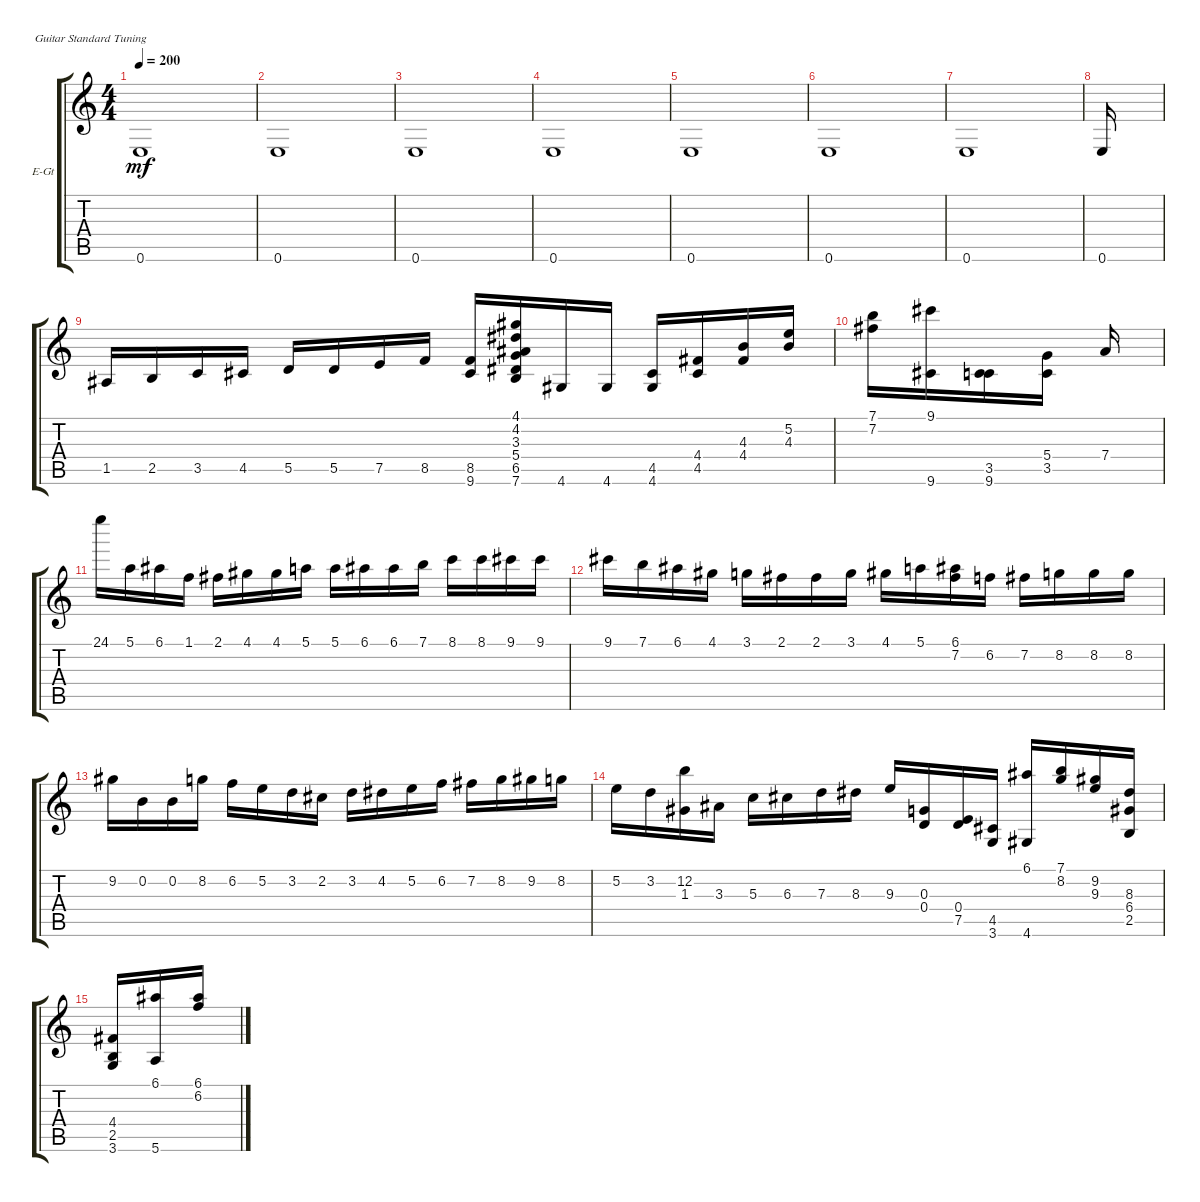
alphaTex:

\defaultSystemsLayout 4
\bracketExtendMode groupsimilarinstruments
\firstSystemTrackNameOrientation horizontal
\otherSystemsTrackNameOrientation horizontal
\track ("Electric Guitar" "E-Gt") {instrument distortionguitar}
\staff {score tabs}
\tuning (E4 B3 G3 D3 A2 E2)
\ts (4 4)
\tempo 200
\clef g2
\ks c
0.6.1{dy mf} |
0.6.1 |
0.6.1 |
0.6.1 |
0.6.1 |
0.6.1 |
0.6.1 |
0.6.16 |
1.5.16 2.5.16 3.5.16 4.5.16 5.5.16 5.5.16 7.5.16 8.5.16 (8.5 9.6).16 (7.6 6.5 5.4 3.3 4.2 4.1).16 4.6.16 4.6.16 (4.6 4.5).16 (4.5 4.4).16 (4.4 4.3).16 (4.3 5.2).16 |
(7.2 7.1).16 (9.1 9.6).16 (9.6 3.5).16 (3.5 5.4).16 7.4.16 |
24.1.16 5.1.16 6.1.16 1.1.16 2.1.16 4.1.16 4.1.16 5.1.16 5.1.16 6.1.16 6.1.16 7.1.16 8.1.16 8.1.16 9.1.16 9.1.16 |
9.1.16 7.1.16 6.1.16 4.1.16 3.1.16 2.1.16 2.1.16 3.1.16 4.1.16 5.1.16 (6.1 7.2).16 6.2.16 7.2.16 8.2.16 8.2.16 8.2.16 |
9.2.16 0.2.16 0.2.16 8.2.16 6.2.16 5.2.16 3.2.16 2.2.16 3.2.16 4.2.16 5.2.16 6.2.16 7.2.16 8.2.16 9.2.16 8.2.16 |
5.2.16 3.2.16 (12.2 1.3).16 3.3.16 5.3.16 6.3.16 7.3.16 8.3.16 9.3.16 (0.3 0.4).16 (0.4 7.5).16 (4.5 3.6).16 (4.6 6.1).16 (7.1 8.2).16 (9.2 9.3).16 (8.3 6.4 2.5).16 |
(4.4 2.5 3.6).16 (5.6 6.1).16 (6.1 6.2).16
